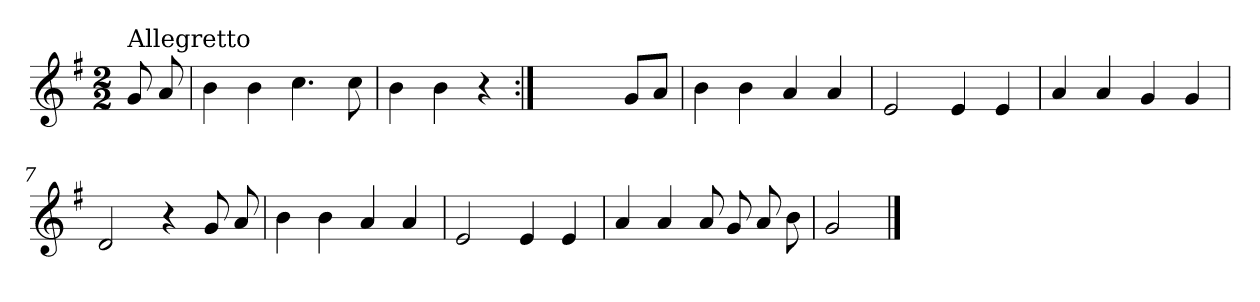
**kern
*part1
*staff1
*clefG2
*k[f#]
*G:
*M2/2
=
!LO:TX:a:t=Allegretto
8g/
8a/
=1
4b\
4b\
4.cc\
8cc\
=2
4b\
4b\
4r
=3:|!
2.ryy
8g/L
8a/J
=4
4b\
4b\
4a/
4a/
=5
2e/
4e/
4e/
!!LO:LB:g=z
=6
4a/
4a/
4g/
4g/
=7
2d/
4r
8g/
8a/
=8
4b\
4b\
4a/
4a/
=9
2e/
4e/
4e/
=10
4a/
4a/
8a/
8g/
8a/
8b\
=11
2g/
==
*-
